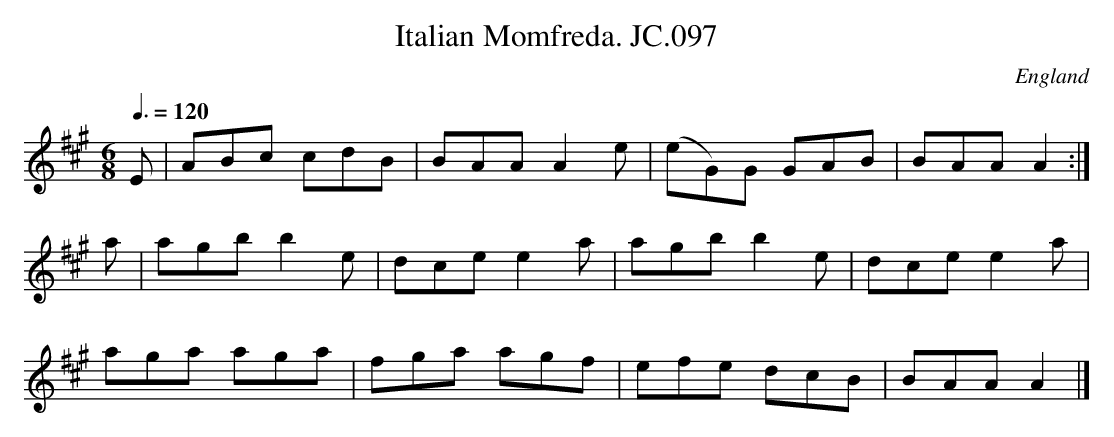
X:1
T:Italian Momfreda. JC.097
O:England
M:6/8
L:1/8
Q:3/8=120
K:A major
E|\
ABc cdB|BAAA2e|(eG)G GAB|BAAA2:|!
a|agbb2e|dcee2a|agbb2e|dcee2a|!
aga aga|fga agf|efe dcB|BAAA2|]
